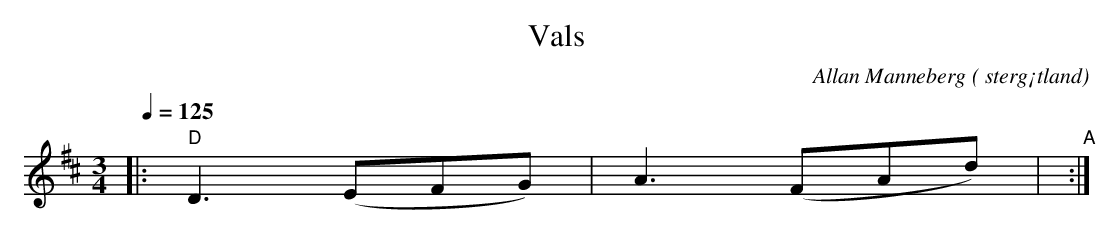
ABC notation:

X:1
T:Vals
O: sterg¡tland
C:Allan Manneberg
Q:1/4=125
M: 3/4
L: 1/8
K: D
|: "D"D3(EFG) | A3(FAd) |"A" :|
|: :|
